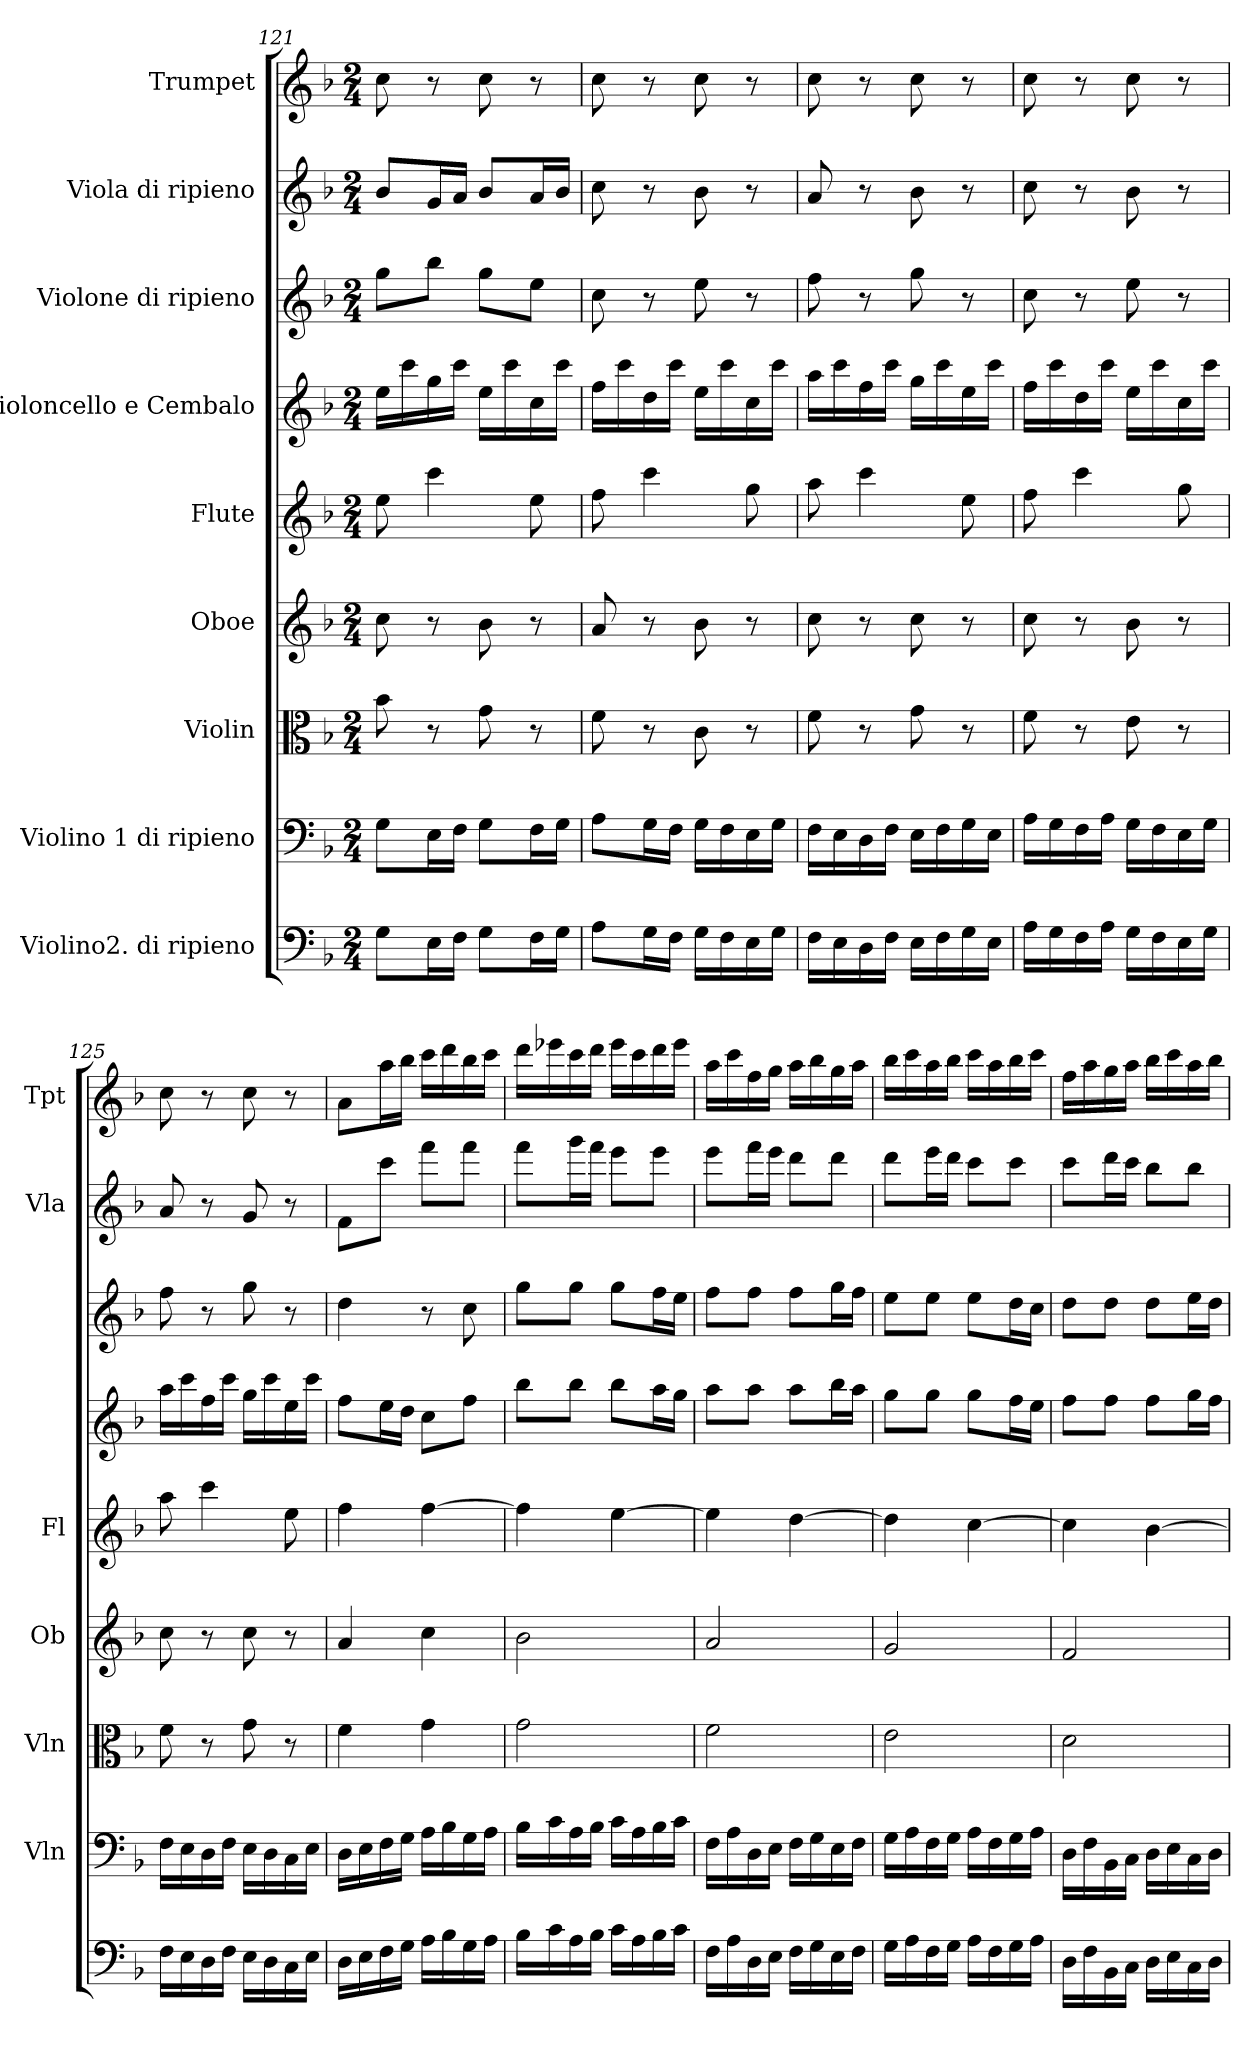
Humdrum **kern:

**kern	**kern	**kern	**kern	**kern	**kern	**kern	**kern	**kern
*part9	*part8	*part7	*part6	*part5	*part4	*part3	*part2	*part1
*staff9	*staff8	*staff7	*staff6	*staff5	*staff4	*staff3	*staff2	*staff1
*I"Violino2. di ripieno	*I"Violino 1 di ripieno	*I"Violin	*I"Oboe	*I"Flute	*I"Violoncello e Cembalo	*I"Violone di ripieno	*I"Viola di ripieno	*I"Trumpet
*	*I'Vln	*I'Vln	*I'Ob	*I'Fl	*	*	*I'Vla	*I'Tpt
*clefF4	*clefF4	*clefC3	*clefG2	*clefG2	*clefG2	*clefG2	*clefG2	*clefG2
*	*	*	*	*	*	*	*	*ITrd1c2
*k[b-]	*k[b-]	*k[b-]	*k[b-]	*k[b-]	*k[b-]	*k[b-]	*k[b-]	*k[b-e-a-]
*F:	*F:	*F:	*F:	*F:	*F:	*F:	*F:	*E-:
*M2/4	*M2/4	*M2/4	*M2/4	*M2/4	*M2/4	*M2/4	*M2/4	*M2/4
=121	=121	=121	=121	=121	=121	=121	=121	=121
8G\L	8G\L	8b-\	8cc\	8ee\	16ee\LL	8gg\L	8b-/L	8b-\
.	.	.	.	.	16ccc\	.	.	.
16E\L	16E\L	8r	8r	4ccc\	16gg\	8bb-\J	16g/L	8r
16F\JJ	16F\JJ	.	.	.	16ccc\JJ	.	16a/JJ	.
8G\L	8G\L	8g\	8b-\	.	16ee\LL	8gg\L	8b-/L	8b-\
.	.	.	.	.	16ccc\	.	.	.
16F\L	16F\L	8r	8r	8ee\	16cc\	8ee\J	16a/L	8r
16G\JJ	16G\JJ	.	.	.	16ccc\JJ	.	16b-/JJ	.
=122	=122	=122	=122	=122	=122	=122	=122	=122
8A\L	8A\L	8f\	8a/	8ff\	16ff\LL	8cc\	8cc\	8b-\
.	.	.	.	.	16ccc\	.	.	.
16G\L	16G\L	8r	8r	4ccc\	16dd\	8r	8r	8r
16F\JJ	16F\JJ	.	.	.	16ccc\JJ	.	.	.
16G\LL	16G\LL	8c\	8b-\	.	16ee\LL	8ee\	8b-\	8b-\
16F\	16F\	.	.	.	16ccc\	.	.	.
16E\	16E\	8r	8r	8gg\	16cc\	8r	8r	8r
16G\JJ	16G\JJ	.	.	.	16ccc\JJ	.	.	.
=123	=123	=123	=123	=123	=123	=123	=123	=123
16F\LL	16F\LL	8f\	8cc\	8aa\	16aa\LL	8ff\	8a/	8b-\
16E\	16E\	.	.	.	16ccc\	.	.	.
16D\	16D\	8r	8r	4ccc\	16ff\	8r	8r	8r
16F\JJ	16F\JJ	.	.	.	16ccc\JJ	.	.	.
16E\LL	16E\LL	8g\	8cc\	.	16gg\LL	8gg\	8b-\	8b-\
16F\	16F\	.	.	.	16ccc\	.	.	.
16G\	16G\	8r	8r	8ee\	16ee\	8r	8r	8r
16E\JJ	16E\JJ	.	.	.	16ccc\JJ	.	.	.
=124	=124	=124	=124	=124	=124	=124	=124	=124
16A\LL	16A\LL	8f\	8cc\	8ff\	16ff\LL	8cc\	8cc\	8b-\
16G\	16G\	.	.	.	16ccc\	.	.	.
16F\	16F\	8r	8r	4ccc\	16dd\	8r	8r	8r
16A\JJ	16A\JJ	.	.	.	16ccc\JJ	.	.	.
16G\LL	16G\LL	8e\	8b-\	.	16ee\LL	8ee\	8b-\	8b-\
16F\	16F\	.	.	.	16ccc\	.	.	.
16E\	16E\	8r	8r	8gg\	16cc\	8r	8r	8r
16G\JJ	16G\JJ	.	.	.	16ccc\JJ	.	.	.
=125	=125	=125	=125	=125	=125	=125	=125	=125
16F\LL	16F\LL	8f\	8cc\	8aa\	16aa\LL	8ff\	8a/	8b-\
16E\	16E\	.	.	.	16ccc\	.	.	.
16D\	16D\	8r	8r	4ccc\	16ff\	8r	8r	8r
16F\JJ	16F\JJ	.	.	.	16ccc\JJ	.	.	.
16E\LL	16E\LL	8g\	8cc\	.	16gg\LL	8gg\	8g/	8b-\
16D\	16D\	.	.	.	16ccc\	.	.	.
16C\	16C\	8r	8r	8ee\	16ee\	8r	8r	8r
16E\JJ	16E\JJ	.	.	.	16ccc\JJ	.	.	.
=126	=126	=126	=126	=126	=126	=126	=126	=126
16D\LL	16D\LL	4f\	4a/	4ff\	8ff\L	4dd\	8f\L	8g\L
16E\	16E\	.	.	.	.	.	.	.
16F\	16F\	.	.	.	16ee\L	.	8ccc\J	16gg\L
16G\JJ	16G\JJ	.	.	.	16dd\JJ	.	.	16aa-\JJ
16A\LL	16A\LL	4g\	4cc\	[4ff\	8cc\L	8r	8fff\L	16bb-\LL
16B-\	16B-\	.	.	.	.	.	.	16ccc\
16G\	16G\	.	.	.	8ff\J	8cc\	8fff\J	16aa-\
16A\JJ	16A\JJ	.	.	.	.	.	.	16bb-\JJ
=127	=127	=127	=127	=127	=127	=127	=127	=127
16B-\LL	16B-\LL	2g\	2b-\	4ff\]	8bb-\L	8gg\L	8fff\L	16ccc\LL
16c\	16c\	.	.	.	.	.	.	16ddd-\
16A\	16A\	.	.	.	8bb-\J	8gg\J	16ggg\L	16bb-\
16B-\JJ	16B-\JJ	.	.	.	.	.	16fff\JJ	16ccc\JJ
16c\LL	16c\LL	.	.	[4ee\	8bb-\L	8gg\L	8eee\L	16ddd-\LL
16A\	16A\	.	.	.	.	.	.	16bb-\
16B-\	16B-\	.	.	.	16aa\L	16ff\L	8eee\J	16ccc\
16c\JJ	16c\JJ	.	.	.	16gg\JJ	16ee\JJ	.	16ddd-\JJ
=128	=128	=128	=128	=128	=128	=128	=128	=128
16F\LL	16F\LL	2f\	2a/	4ee\]	8aa\L	8ff\L	8eee\L	16gg\LL
16A\	16A\	.	.	.	.	.	.	16bb-\
16D\	16D\	.	.	.	8aa\J	8ff\J	16fff\L	16ee-\
16E\JJ	16E\JJ	.	.	.	.	.	16eee\JJ	16ff\JJ
16F\LL	16F\LL	.	.	[4dd\	8aa\L	8ff\L	8ddd\L	16gg\LL
16G\	16G\	.	.	.	.	.	.	16aa-\
16E\	16E\	.	.	.	16bb-\L	16gg\L	8ddd\J	16ff\
16F\JJ	16F\JJ	.	.	.	16aa\JJ	16ff\JJ	.	16gg\JJ
=129	=129	=129	=129	=129	=129	=129	=129	=129
16G\LL	16G\LL	2e\	2g/	4dd\]	8gg\L	8ee\L	8ddd\L	16aa-\LL
16A\	16A\	.	.	.	.	.	.	16bb-\
16F\	16F\	.	.	.	8gg\J	8ee\J	16eee\L	16gg\
16G\JJ	16G\JJ	.	.	.	.	.	16ddd\JJ	16aa-\JJ
16A\LL	16A\LL	.	.	[4cc\	8gg\L	8ee\L	8ccc\L	16bb-\LL
16F\	16F\	.	.	.	.	.	.	16gg\
16G\	16G\	.	.	.	16ff\L	16dd\L	8ccc\J	16aa-\
16A\JJ	16A\JJ	.	.	.	16ee\JJ	16cc\JJ	.	16bb-\JJ
=130	=130	=130	=130	=130	=130	=130	=130	=130
16D\LL	16D\LL	2d\	2f/	4cc\]	8ff\L	8dd\L	8ccc\L	16ee-\LL
16F\	16F\	.	.	.	.	.	.	16gg\
16BB-\	16BB-\	.	.	.	8ff\J	8dd\J	16ddd\L	16ff\
16C\JJ	16C\JJ	.	.	.	.	.	16ccc\JJ	16gg\JJ
16D\LL	16D\LL	.	.	[4b-\	8ff\L	8dd\L	8bb-\L	16aa-\LL
16E\	16E\	.	.	.	.	.	.	16bb-\
16C\	16C\	.	.	.	16gg\L	16ee\L	8bb-\J	16gg\
16D\JJ	16D\JJ	.	.	.	16ff\JJ	16dd\JJ	.	16aa-\JJ
=	=	=	=	=	=	=	=	=
*-	*-	*-	*-	*-	*-	*-	*-	*-
